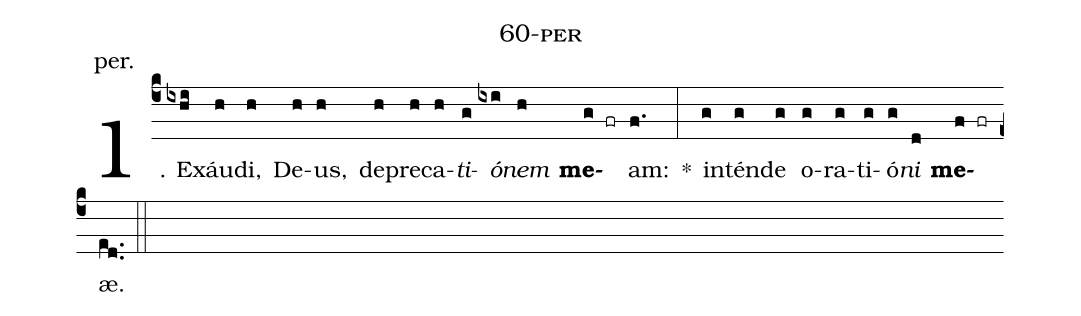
name: 60-per;
annotation: per.;
%%
(c4)1. Ex(ixhi)áu(h)di,(h) De(h)us,(h) de(h)pre(h)ca(h)<i>ti</i>(g)<i>ó</i>(ixi)<i>nem</i>(h) <b>me</b>(g fr)am:(f.) *(:) in(g)tén(g)de(g) o(g)ra(g)ti(g)ó(g)<i>ni</i>(d) <b>me</b>(f fr)æ.(ed..) (::)
